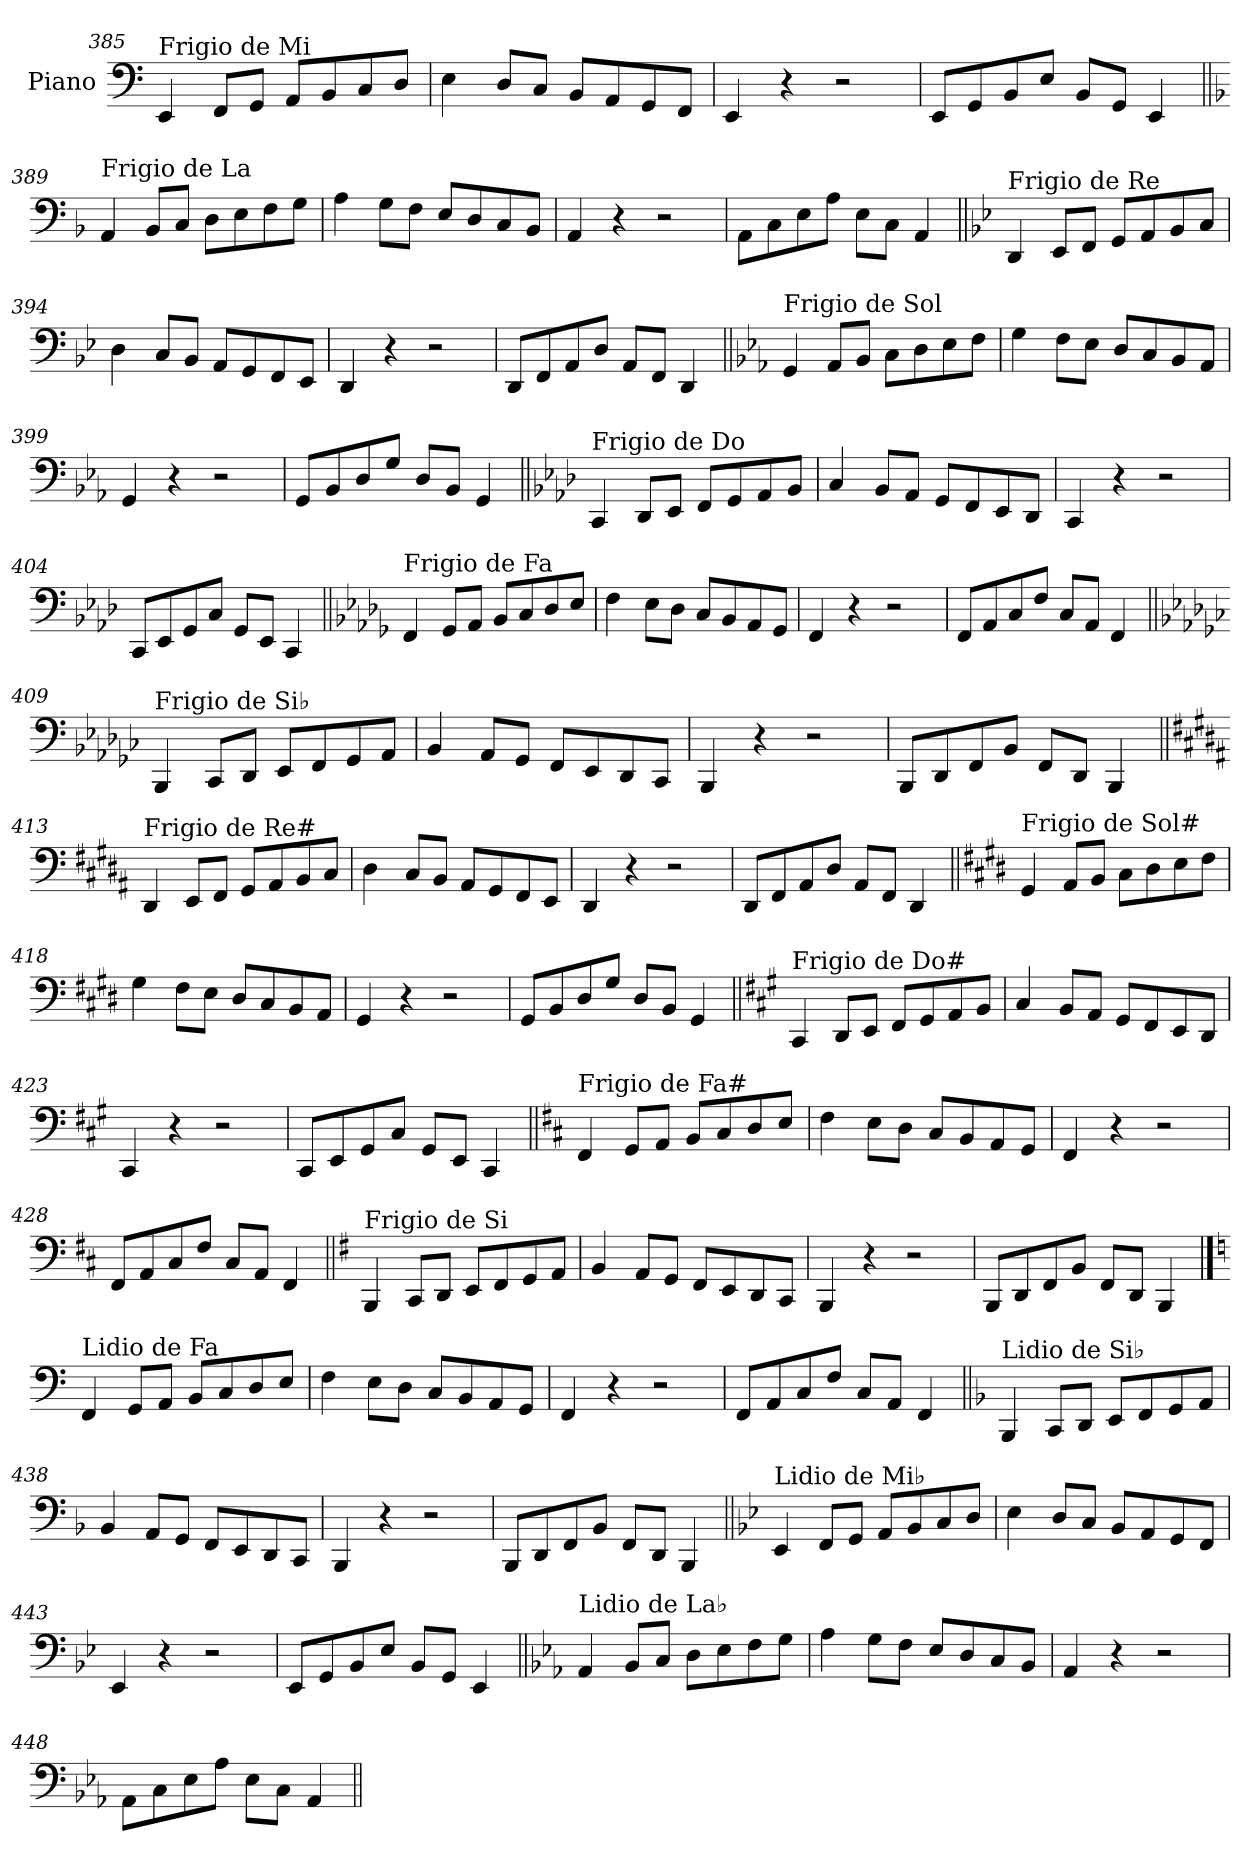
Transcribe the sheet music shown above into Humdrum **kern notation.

**kern
*part1
*staff1
*I"Piano
*I'Pno.
!!LO:PB:g=z
*clefF4
*k[]
=385
!LO:TX:a:t=Frigio de Mi
4EE/
8FF/L
8GG/J
8AA/L
8BB/
8C/
8D/J
=386
4E\
8D/L
8C/J
8BB/L
8AA/
8GG/
8FF/J
=387
4EE/
4r
2r
=388
8EE/L
8GG/
8BB/
8E/J
8BB/L
8GG/J
4EE/
!!LO:LB:g=z
=389||
*k[b-]
!LO:TX:a:t=Frigio de La
4AA/
8BB-/L
8C/J
8D\L
8E\
8F\
8G\J
=390
4A\
8G\L
8F\J
8E/L
8D/
8C/
8BB-/J
=391
4AA/
4r
2r
=392
8AA\L
8C\
8E\
8A\J
8E\L
8C\J
4AA/
!!LO:LB:g=z
=393||
*k[b-e-]
!LO:TX:a:t=Frigio de Re
4DD/
8EE-/L
8FF/J
8GG/L
8AA/
8BB-/
8C/J
=394
4D\
8C/L
8BB-/J
8AA/L
8GG/
8FF/
8EE-/J
=395
4DD/
4r
2r
=396
8DD/L
8FF/
8AA/
8D/J
8AA/L
8FF/J
4DD/
!!LO:LB:g=z
=397||
*k[b-e-a-]
!LO:TX:a:t=Frigio de Sol
4GG/
8AA-/L
8BB-/J
8C\L
8D\
8E-\
8F\J
=398
4G\
8F\L
8E-\J
8D/L
8C/
8BB-/
8AA-/J
=399
4GG/
4r
2r
=400
8GG/L
8BB-/
8D/
8G/J
8D/L
8BB-/J
4GG/
!!LO:LB:g=z
=401||
*k[b-e-a-d-]
!LO:TX:a:t=Frigio de Do
4CC/
8DD-/L
8EE-/J
8FF/L
8GG/
8AA-/
8BB-/J
=402
4C/
8BB-/L
8AA-/J
8GG/L
8FF/
8EE-/
8DD-/J
=403
4CC/
4r
2r
=404
8CC/L
8EE-/
8GG/
8C/J
8GG/L
8EE-/J
4CC/
!!LO:LB:g=z
=405||
*k[b-e-a-d-g-]
!LO:TX:a:t=Frigio de Fa
4FF/
8GG-/L
8AA-/J
8BB-/L
8C/
8D-/
8E-/J
=406
4F\
8E-\L
8D-\J
8C/L
8BB-/
8AA-/
8GG-/J
=407
4FF/
4r
2r
=408
8FF/L
8AA-/
8C/
8F/J
8C/L
8AA-/J
4FF/
!!LO:LB:g=z
=409||
*k[b-e-a-d-g-c-]
!LO:TX:a:t=Frigio de Si♭
4BBB-/
8CC-/L
8DD-/J
8EE-/L
8FF/
8GG-/
8AA-/J
=410
4BB-/
8AA-/L
8GG-/J
8FF/L
8EE-/
8DD-/
8CC-/J
=411
4BBB-/
4r
2r
=412
8BBB-/L
8DD-/
8FF/
8BB-/J
8FF/L
8DD-/J
4BBB-/
!!LO:LB:g=z
=413||
*k[f#c#g#d#a#]
!LO:TX:a:t=Frigio de Re#
4DD#/
8EE/L
8FF#/J
8GG#/L
8AA#/
8BB/
8C#/J
=414
4D#\
8C#/L
8BB/J
8AA#/L
8GG#/
8FF#/
8EE/J
=415
4DD#/
4r
2r
=416
8DD#/L
8FF#/
8AA#/
8D#/J
8AA#/L
8FF#/J
4DD#/
!!LO:LB:g=z
=417||
*k[f#c#g#d#]
!LO:TX:a:t=Frigio de Sol#
4GG#/
8AA/L
8BB/J
8C#\L
8D#\
8E\
8F#\J
=418
4G#\
8F#\L
8E\J
8D#/L
8C#/
8BB/
8AA/J
=419
4GG#/
4r
2r
=420
8GG#/L
8BB/
8D#/
8G#/J
8D#/L
8BB/J
4GG#/
!!LO:LB:g=z
=421||
*k[f#c#g#]
!LO:TX:a:t=Frigio de Do#
4CC#/
8DD/L
8EE/J
8FF#/L
8GG#/
8AA/
8BB/J
=422
4C#/
8BB/L
8AA/J
8GG#/L
8FF#/
8EE/
8DD/J
=423
4CC#/
4r
2r
=424
8CC#/L
8EE/
8GG#/
8C#/J
8GG#/L
8EE/J
4CC#/
!!LO:LB:g=z
=425||
*k[f#c#]
!LO:TX:a:t=Frigio de Fa#
4FF#/
8GG/L
8AA/J
8BB/L
8C#/
8D/
8E/J
=426
4F#\
8E\L
8D\J
8C#/L
8BB/
8AA/
8GG/J
=427
4FF#/
4r
2r
=428
8FF#/L
8AA/
8C#/
8F#/J
8C#/L
8AA/J
4FF#/
!!LO:LB:g=z
=429||
*k[f#]
!LO:TX:a:t=Frigio de Si
4BBB/
8CC/L
8DD/J
8EE/L
8FF#/
8GG/
8AA/J
=430
4BB/
8AA/L
8GG/J
8FF#/L
8EE/
8DD/
8CC/J
=431
4BBB/
4r
2r
=432
8BBB/L
8DD/
8FF#/
8BB/J
8FF#/L
8DD/J
4BBB/
!!LO:PB:g=z
==433
*k[]
!LO:TX:a:t=Lidio de Fa
4FF/
8GG/L
8AA/J
8BB/L
8C/
8D/
8E/J
=434
4F\
8E\L
8D\J
8C/L
8BB/
8AA/
8GG/J
=435
4FF/
4r
2r
=436
8FF/L
8AA/
8C/
8F/J
8C/L
8AA/J
4FF/
!!LO:LB:g=z
=437||
*k[b-]
!LO:TX:a:t=Lidio de Si♭
4BBB-/
8CC/L
8DD/J
8EE/L
8FF/
8GG/
8AA/J
=438
4BB-/
8AA/L
8GG/J
8FF/L
8EE/
8DD/
8CC/J
=439
4BBB-/
4r
2r
=440
8BBB-/L
8DD/
8FF/
8BB-/J
8FF/L
8DD/J
4BBB-/
!!LO:LB:g=z
=441||
*k[b-e-]
!LO:TX:a:t=Lidio de Mi♭
4EE-/
8FF/L
8GG/J
8AA/L
8BB-/
8C/
8D/J
=442
4E-\
8D/L
8C/J
8BB-/L
8AA/
8GG/
8FF/J
=443
4EE-/
4r
2r
=444
8EE-/L
8GG/
8BB-/
8E-/J
8BB-/L
8GG/J
4EE-/
!!LO:LB:g=z
=445||
*k[b-e-a-]
!LO:TX:a:t=Lidio de La♭
4AA-/
8BB-/L
8C/J
8D\L
8E-\
8F\
8G\J
=446
4A-\
8G\L
8F\J
8E-/L
8D/
8C/
8BB-/J
=447
4AA-/
4r
2r
=448
8AA-\L
8C\
8E-\
8A-\J
8E-\L
8C\J
4AA-/
=||
*-
